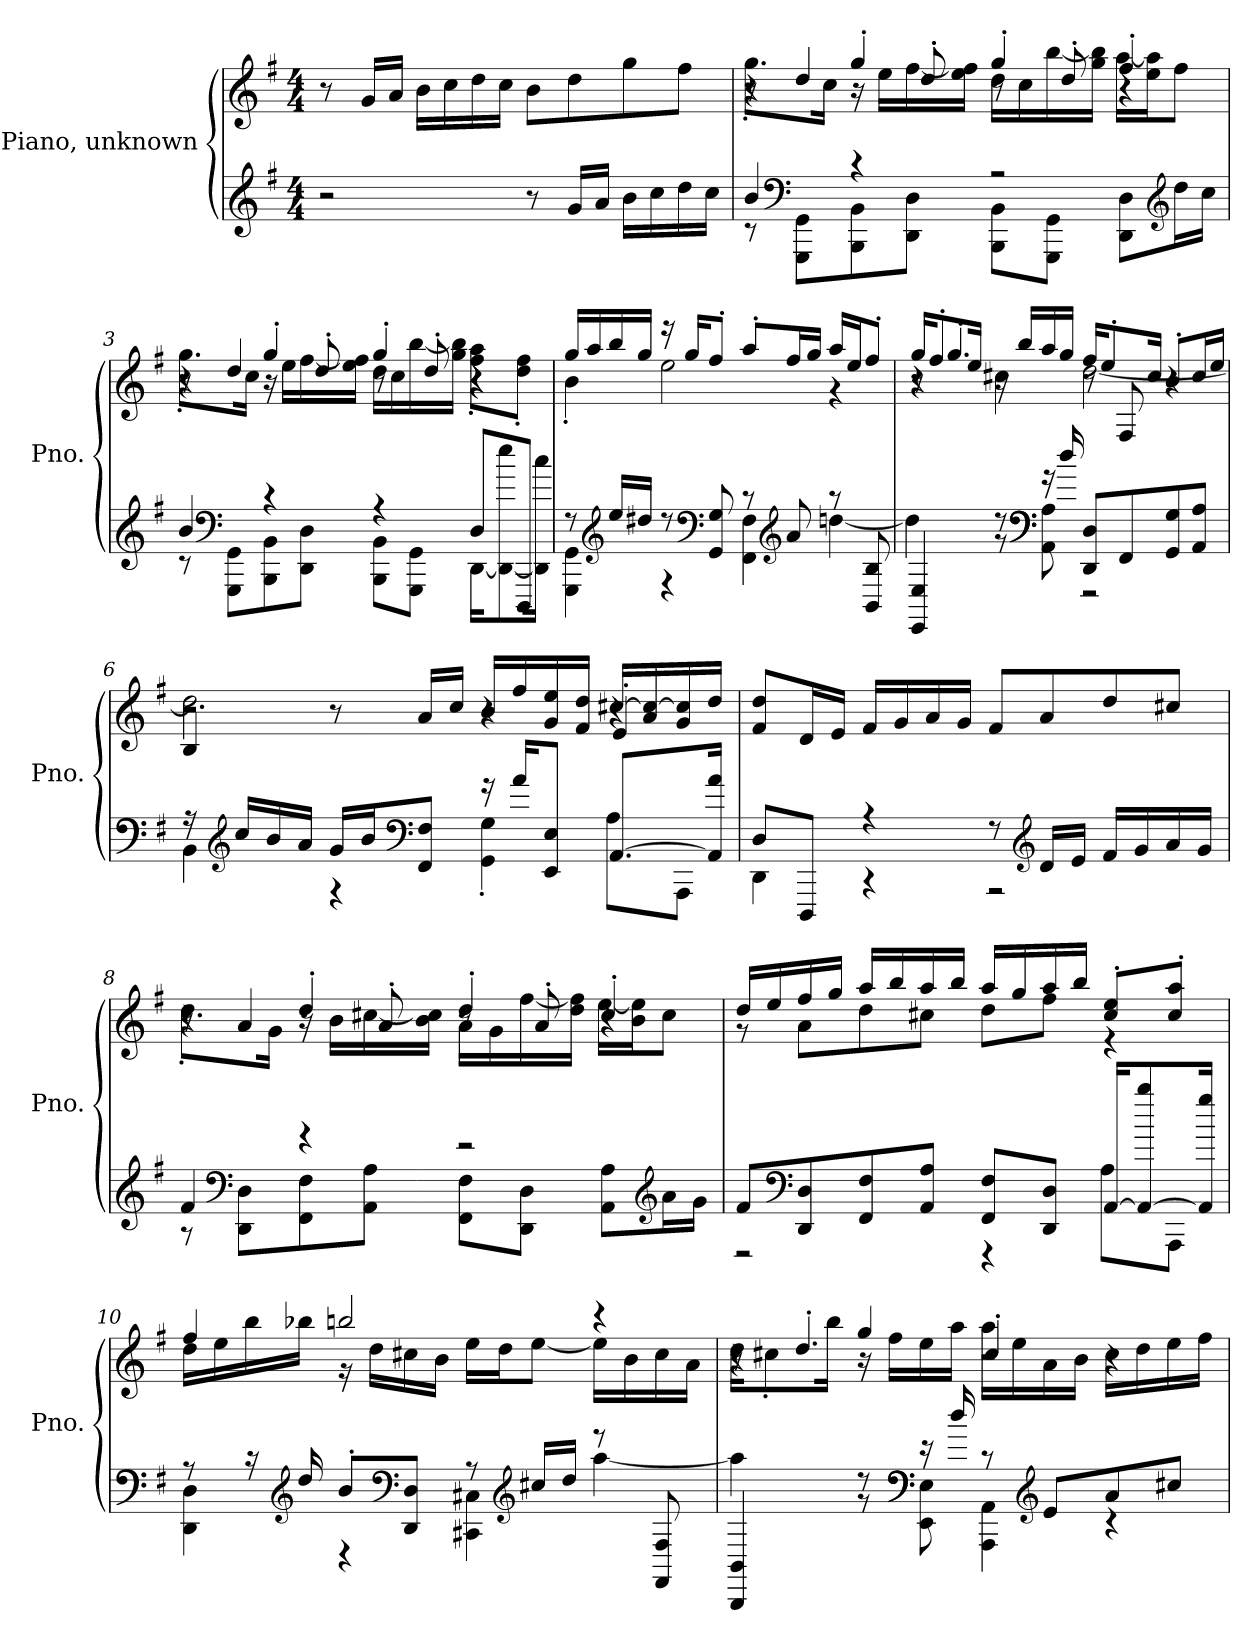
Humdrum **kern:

**kern	**kern
*part1	*part1
*staff2	*staff1
*I"Piano, unknown	*
*I'Pno.	*
*clefG2	*clefG2
*k[f#]	*k[f#]
*M4/4	*M4/4
*MM120	*MM120
=1	=1
2r	8r
.	16g/LL
.	16a/JJ
.	16b\LL
.	16cc\
.	16dd\
.	16cc\JJ
8r	8b\L
16g/LL	8dd\
16a/JJ	.
16b\LL	8gg\
16cc\	.
16dd\	8ff#\J
16cc\JJ	.
=2	=2
*^	*^
*	*	*	*^
4b/	8r	4r	8.gg'\L	8r
*clefF4	*	*	*	*
.	8GGG\ 8GG\L	.	.	4dd/
.	.	.	16cc\Jk	.
4r	8BBB\ 8BB\	4gg'/	16r	.
.	.	.	16ee\LL	.
.	8DD\ 8D\J	.	[16ff#\	8dd'/
.	.	.	16ee\ 16ff#\]JJ	.
2r	8BBB\ 8BB\L	4gg'/	16dd\LL	8r
.	.	.	16cc\	.
.	8GGG\ 8GG\J	.	[16bb\	8dd'/
.	.	.	16gg\ 16bb\]JJ	.
.	8DD\ 8D\L	4ff#'/	[16aa\LL	4r
.	.	.	16ee\ 16aa\]J	.
*clefG2	*	*	*	*
.	16dd\L	.	8ff#\J	.
.	16cc\JJ	.	.	.
!!LO:LB:g=z	!!	!!
=3	=3	=3	=3	=3
4b/	8r	4r	8.gg'\L	8r
*clefF4	*	*	*	*
.	8GGG\ 8GG\L	.	.	4dd/
.	.	.	16cc\Jk	.
4r	8BBB\ 8BB\	4gg'/	16r	.
.	.	.	16ee\LL	.
.	8DD\ 8D\J	.	[16ff#\	8dd'/
.	.	.	16ee\ 16ff#\]JJ	.
4r	8BBB\ 8BB\L	4gg'/	16dd\LL	8r
.	.	.	16cc\	.
.	8GGG\ 8GG\J	.	[16bb\	8dd'/
.	.	.	16gg\ 16bb\]JJ	.
8D/L	[16DD\KL	4r	8ff#\' 8aa\'L	4r
.	8DD\_ 8ee\	.	.	.
8DDD/J	.	.	8dd\' 8ff#\'J	.
.	16DD\] 16cc\Jk	.	.	.
*	*	*	*v	*v
=4	=4	=4	=4
8r	4GGG\ 4GG\	16gg/LL	4b'\
.	.	16aa/	.
*clefG2	*	*	*
16ee/LL	.	16bb/	.
16dd#X/JJ	.	16gg/JJ	.
8r	4r	16r	2ee\
.	.	16gg/KL	.
*clefF4	*	*	*
8GG/ 8G/	.	8ff#'/J	.
8r	4FF#\ 4F#\	8aa'/L	.
*clefG2	*	*	*
8a/	.	16ff#/L	.
.	.	16gg/JJ	.
8r	[4ddn\	16aa/LL	4r
.	.	16ee/J	.
8BB/ 8B/	.	8ff#'/J	.
!!LO:LB:g=z
=5	=5	=5	=5
*	*	*	*^
4EE/ 4E/	4dd\]	16gg/KL	4r	8r
.	.	8ff#'/	.	.
.	.	.	.	4.gg'/
.	.	16ee/Jk	.	.
8r	8r	16r	4cc#X\	.
.	.	16bb/LL	.	.
*clefF4	*	*	*	*
16r	8AA\ 8A\	16aa/	.	.
16dd/	.	16gg/JJ	.	.
8DD/ 8D/L	2r	16ff#/KL	[2dd\	8r
.	.	8ee'/	.	.
8FF#/	.	.	.	8F#/
.	.	16cc#/Jk	.	.
8GG/ 8G/	.	8b'/L	.	4r
8AA/ 8A/J	.	16cc#/L	.	.
.	.	16ee/JJ	.	.
=6	=6	=6	=6	=6
16r	4BB\	4B/	2.dd\]	2r
*clefG2	*	*	*	*
16cc/LL	.	.	.	.
16b/	.	.	.	.
16a/JJ	.	.	.	.
16g/LL	4r	8r	.	.
16b/J	.	.	.	.
*clefF4	*	*	*	*
8FF#/ 8F#/J	.	16a/LL	.	.
.	.	16cc/JJ	.	.
16r	4GG\' 4G\'	16b/LL	.	4r
16a/KL	.	16ff#/	.	.
8EE/ 8E/J	.	16g/ 16ee/	.	.
.	.	16f#/ 16dd/JJ	.	.
[8.AA/L	8A\L	[16cc#X/LL	4r	4e'/
.	.	16a/ 16cc#/_	.	.
.	8AAA\J	16g/ 16cc#/]	.	.
16AA/] 16a/Jk	.	16dd/JJ	.	.
*	*	*v	*v	*v
!!LO:LB:g=z
=7	=7	=7
8D/L	4DD\	8f#/ 8dd/L
8DDD/J	.	16d/L
.	.	16e/JJ
4r	4r	16f#/LL
.	.	16g/
.	.	16a/
.	.	16g/JJ
8r	2r	8f#/L
*clefG2	*	*
16d/LL	.	8a/
16e/JJ	.	.
16f#/LL	.	8dd/
16g/	.	.
16a/	.	8cc#X/J
16g/JJ	.	.
=8	=8	=8
*	*	*^
*	*	*	*^
4f#/	8r	4r	8.dd'\L	8r
*clefF4	*	*	*	*
.	8DD\ 8D\L	.	.	4a/
.	.	.	16g\Jk	.
4r	8FF#\ 8F#\	4dd'/	16r	.
.	.	.	16b\LL	.
.	8AA\ 8A\J	.	[16cc#X\	8a'/
.	.	.	16b\ 16cc#\]JJ	.
2r	8FF#\ 8F#\L	4dd'/	16a\LL	8r
.	.	.	16g\	.
.	8DD\ 8D\J	.	[16ff#\	8a'/
.	.	.	16dd\ 16ff#\]JJ	.
.	8AA\ 8A\L	4cc#'/	[16ee\LL	4r
.	.	.	16b\ 16ee\]J	.
*clefG2	*	*	*	*
.	16a\L	.	8cc#\J	.
.	16g\JJ	.	.	.
*	*	*	*v	*v
!!LO:LB:g=z
=9	=9	=9	=9
8f#/L	2r	16dd/LL	8r
.	.	16ee/	.
*clefF4	*	*	*
8DD/ 8D/	.	16ff#/	8a\L
.	.	16gg/JJ	.
8FF#/ 8F#/	.	16aa/LL	8dd\
.	.	16bb/	.
8AA/ 8A/J	.	16aa/	8cc#X\J
.	.	16bb/JJ	.
8FF#/ 8F#/L	4r	16aa/LL	8dd\L
.	.	16gg/	.
8DD/ 8D/J	.	16aa/	8ff#\J
.	.	16bb/JJ	.
[16AA/KL	8A\L	8cc#/' 8ee/'L	4r
8AA/_ 8bb/	.	.	.
.	8AAA\J	8cc#/' 8aa/'J	.
16AA/] 16gg/Jk	.	.	.
=10	=10	=10	=10
8r	4DD\ 4D\	4ff#/	16dd\LL
.	.	.	16ee\
16r	.	.	16bb\
*clefG2	*	*	*
16dd/	.	.	16bb-X\JJ
8b'/L	4r	2bbn/	16r
.	.	.	16dd\LL
*clefF4	*	*	*
8DD/ 8D/J	.	.	16cc#X\
.	.	.	16b\JJ
8r	4CC#X\ 4C#X\	.	16ee\LL
.	.	.	16dd\J
*clefG2	*	*	*
16cc#X/LL	.	.	[8ee\J
16dd/JJ	.	.	.
8r	[4aa\	4r	16ee\LL]
.	.	.	16b\
8FF#/ 8F#/	.	.	16cc#\
.	.	.	16a\JJ
!!LO:LB:g=z
=11	=11	=11	=11
*	*	*	*^
4BBB/ 4BB/	4aa\]	4r	16dd\KL	8r
.	.	.	8cc#X'\	.
.	.	.	.	4.dd'/
.	.	.	16bb\Jk	.
8r	8r	4gg/	16r	.
.	.	.	16ff#\LL	.
*clefF4	*	*	*	*
16r	8EE\ 8E\	.	16ee\	.
16dd/	.	.	16aa\JJ	.
8r	4AAA\ 4AA\	2r	16aa\LL	4cc#'/
.	.	.	16ee\	.
*clefG2	*	*	*	*
8e/L	.	.	16a\	.
.	.	.	16b\JJ	.
8a/	4r	.	16cc#\LL	4r
.	.	.	16dd\	.
8cc#X/J	.	.	16ee\	.
.	.	.	16ff#\JJ	.
*v	*v	*	*	*
*	*v	*v	*v
=	=
*-	*-
